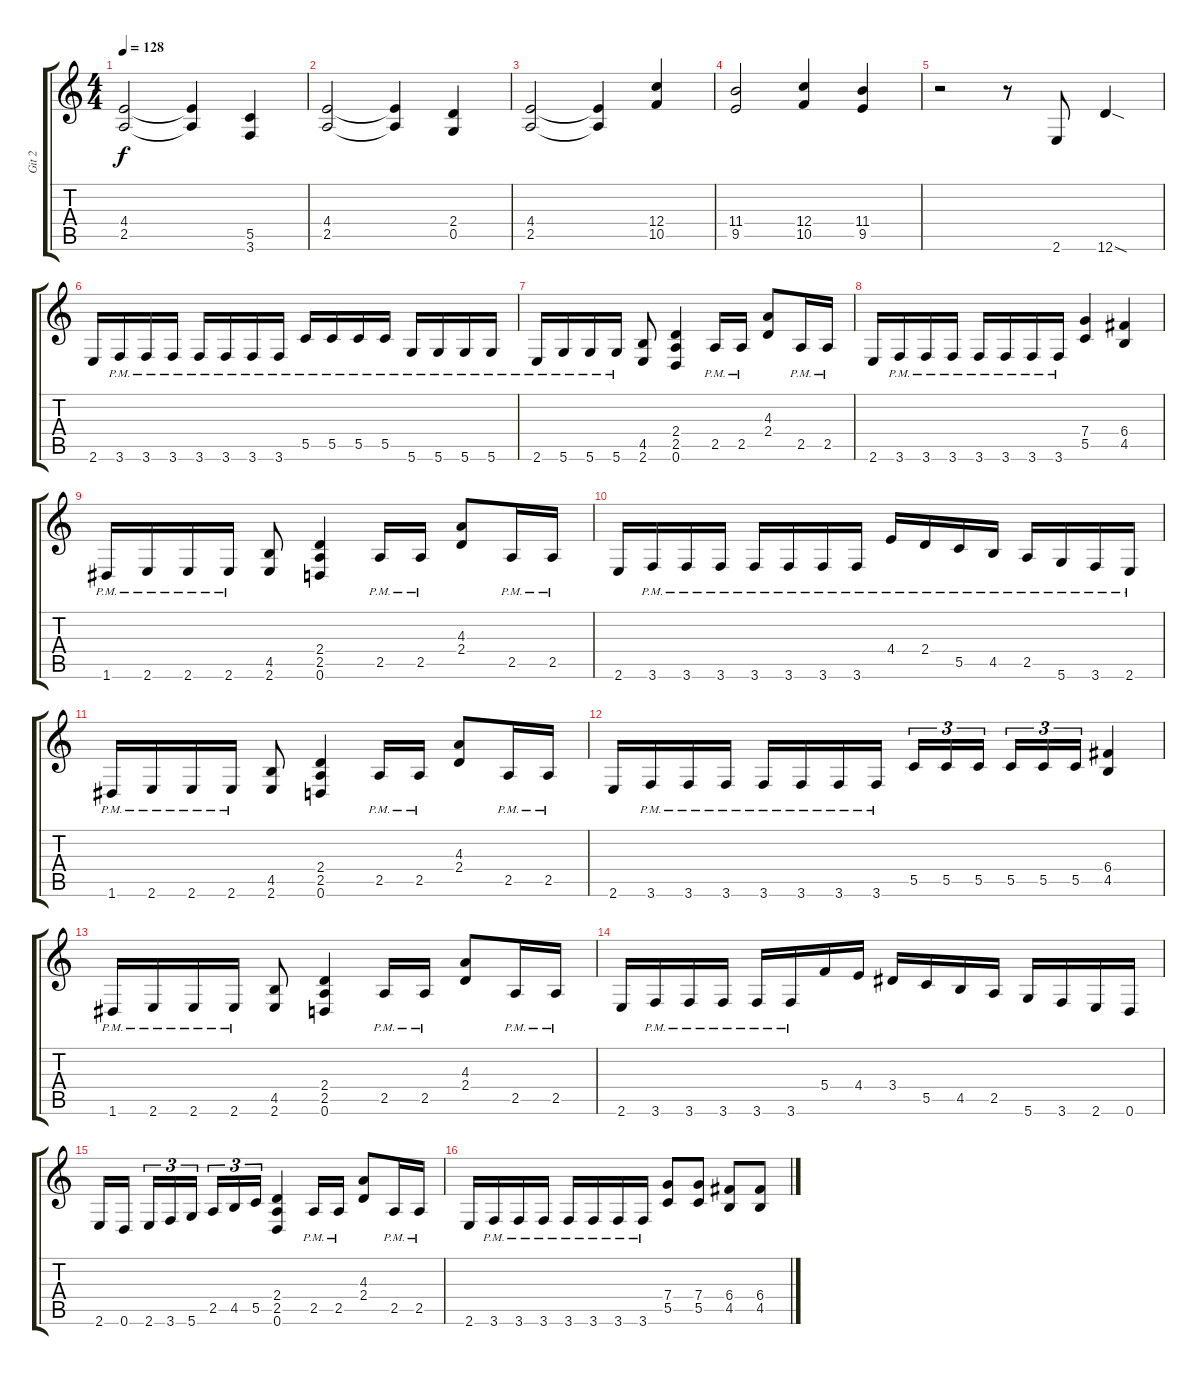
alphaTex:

\track ("Git 2" "Git 2") {instrument distortionguitar}
\staff {score tabs}
\tuning (D4 A3 F3 C3 G2 D2) {hide}
\ts (4 4)
\tempo 128
\clef g2
\ks c
(4.4 2.5).2{dy f} (4.4{t} 2.5{t}).4 (5.5 3.6).4 |
(4.4 2.5).2 (4.4{t} 2.5{t}).4 (2.4 0.5).4 |
(4.4 2.5).2 (4.4{t} 2.5{t}).4 (12.4 10.5).4 |
(11.4 9.5).2 (12.4 10.5).4 (11.4 9.5).4 |
r.2 r.8 2.6.8 12.6{sod}.4 |
2.6.16 3.6{pm}.16 3.6{pm}.16 3.6{pm}.16 3.6{pm}.16 3.6{pm}.16 3.6{pm}.16 3.6{pm}.16 5.5{pm}.16 5.5{pm}.16 5.5{pm}.16 5.5{pm}.16 5.6{pm}.16 5.6{pm}.16 5.6{pm}.16 5.6{pm}.16 |
2.6{pm}.16 5.6{pm}.16 5.6{pm}.16 5.6{pm}.16 (4.5 2.6).8 (2.4 2.5 0.6).4 2.5{pm}.16 2.5{pm}.16 (4.3 2.4).8 2.5{pm}.16 2.5{pm}.16 |
2.6.16 3.6{pm}.16 3.6{pm}.16 3.6{pm}.16 3.6{pm}.16 3.6{pm}.16 3.6{pm}.16 3.6{pm}.16 (7.4 5.5).4 (6.4 4.5).4 |
1.6{pm}.16 2.6{pm}.16 2.6{pm}.16 2.6{pm}.16 (4.5 2.6).8 (2.4 2.5 0.6).4 2.5{pm}.16 2.5{pm}.16 (4.3 2.4).8 2.5{pm}.16 2.5{pm}.16 |
2.6.16 3.6{pm}.16 3.6{pm}.16 3.6{pm}.16 3.6{pm}.16 3.6{pm}.16 3.6{pm}.16 3.6{pm}.16 4.4{pm}.16 2.4{pm}.16 5.5{pm}.16 4.5{pm}.16 2.5{pm}.16 5.6{pm}.16 3.6{pm}.16 2.6{pm}.16 |
1.6{pm}.16 2.6{pm}.16 2.6{pm}.16 2.6{pm}.16 (4.5 2.6).8 (2.4 2.5 0.6).4 2.5{pm}.16 2.5{pm}.16 (4.3 2.4).8 2.5{pm}.16 2.5{pm}.16 |
2.6.16 3.6{pm}.16 3.6{pm}.16 3.6{pm}.16 3.6{pm}.16 3.6{pm}.16 3.6{pm}.16 3.6{pm}.16 5.5.16{tu (3 2)} 5.5.16{tu (3 2)} 5.5.16{tu (3 2) beam splitsecondary} 5.5.16{tu (3 2)} 5.5.16{tu (3 2)} 5.5.16{tu (3 2)} (6.4 4.5).4 |
1.6{pm}.16 2.6{pm}.16 2.6{pm}.16 2.6{pm}.16 (4.5 2.6).8 (2.4 2.5 0.6).4 2.5{pm}.16 2.5{pm}.16 (4.3 2.4).8 2.5{pm}.16 2.5{pm}.16 |
2.6.16 3.6{pm}.16 3.6{pm}.16 3.6{pm}.16 3.6{pm}.16 3.6{pm}.16 5.4.16 4.4.16 3.4.16 5.5.16 4.5.16 2.5.16 5.6.16 3.6.16 2.6.16 0.6.16 |
2.6.16 0.6.16{beam splitsecondary} 2.6.16{tu (3 2)} 3.6.16{tu (3 2)} 5.6.16{tu (3 2)} 2.5.16{tu (3 2)} 4.5.16{tu (3 2)} 5.5.16{tu (3 2)} (2.4 2.5 0.6).4 2.5{pm}.16 2.5{pm}.16 (4.3 2.4).8 2.5{pm}.16 2.5{pm}.16 |
2.6.16 3.6{pm}.16 3.6{pm}.16 3.6{pm}.16 3.6{pm}.16 3.6{pm}.16 3.6{pm}.16 3.6{pm}.16 (7.4 5.5).8 (7.4 5.5).8 (6.4 4.5).8 (6.4 4.5).8
